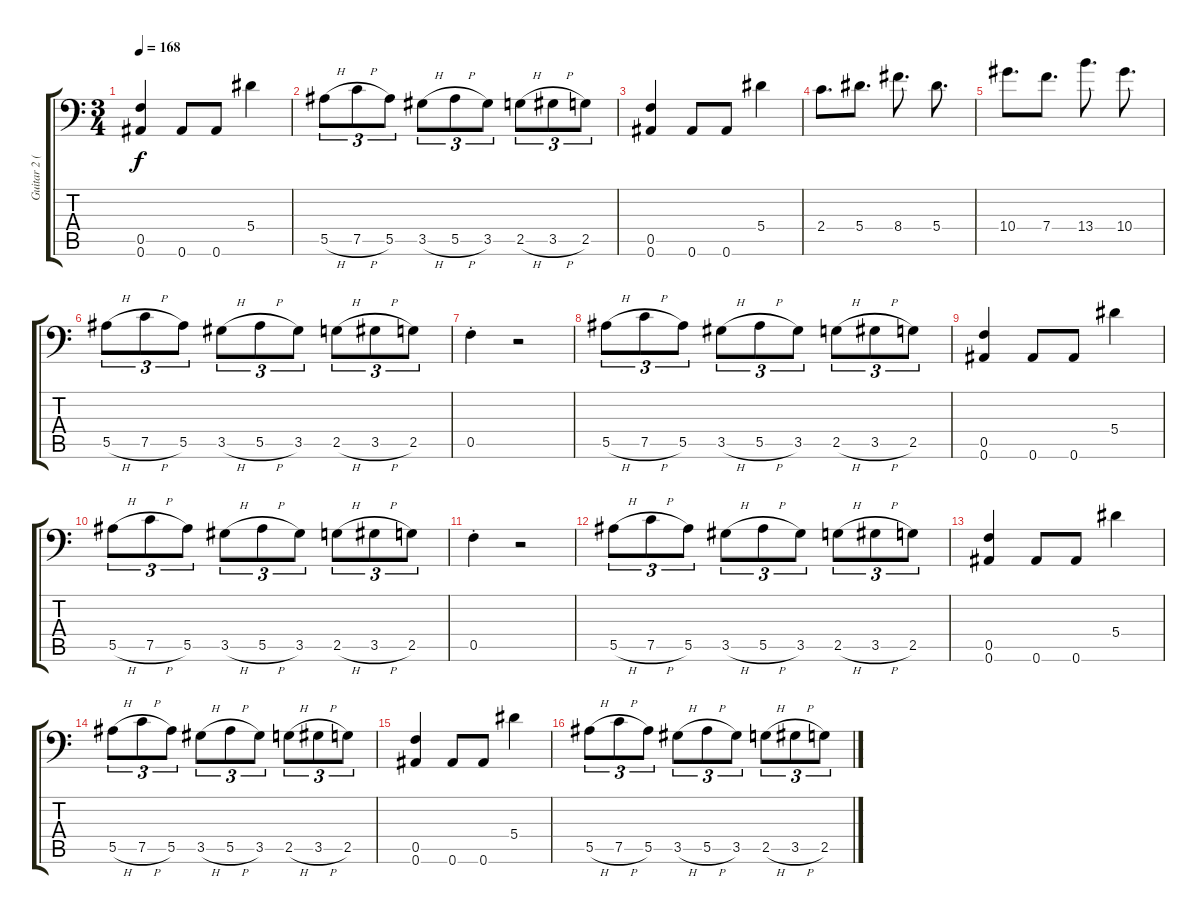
\track ("Guitar 2 (Right Guitar)" "Guitar 2 (") {instrument distortionguitar}
\staff {score tabs}
\tuning (C4 G3 Eb3 Bb2 F2 Bb1) {hide}
\ts (3 4)
\tempo 168
\clef f4
\ks c
(0.5 0.6).4{dy f} 0.6.8 0.6.8 5.4.4 |
5.5{h}.8{tu (3 2)} 7.5{h}.8{tu (3 2)} 5.5.8{tu (3 2)} 3.5{h}.8{tu (3 2)} 5.5{h}.8{tu (3 2)} 3.5.8{tu (3 2)} 2.5{h}.8{tu (3 2)} 3.5{h}.8{tu (3 2)} 2.5.8{tu (3 2)} |
(0.5 0.6).4 0.6.8 0.6.8 5.4.4 |
2.4.8{d} 5.4.8{d} 8.4.8{d} 5.4.8{d} |
10.4.8{d} 7.4.8{d} 13.4.8{d} 10.4.8{d} |
5.5{h}.8{tu (3 2)} 7.5{h}.8{tu (3 2)} 5.5.8{tu (3 2)} 3.5{h}.8{tu (3 2)} 5.5{h}.8{tu (3 2)} 3.5.8{tu (3 2)} 2.5{h}.8{tu (3 2)} 3.5{h}.8{tu (3 2)} 2.5.8{tu (3 2)} |
0.5{st}.4 r.2 |
5.5{h}.8{tu (3 2)} 7.5{h}.8{tu (3 2)} 5.5.8{tu (3 2)} 3.5{h}.8{tu (3 2)} 5.5{h}.8{tu (3 2)} 3.5.8{tu (3 2)} 2.5{h}.8{tu (3 2)} 3.5{h}.8{tu (3 2)} 2.5.8{tu (3 2)} |
(0.5 0.6).4 0.6.8 0.6.8 5.4.4 |
5.5{h}.8{tu (3 2)} 7.5{h}.8{tu (3 2)} 5.5.8{tu (3 2)} 3.5{h}.8{tu (3 2)} 5.5{h}.8{tu (3 2)} 3.5.8{tu (3 2)} 2.5{h}.8{tu (3 2)} 3.5{h}.8{tu (3 2)} 2.5.8{tu (3 2)} |
0.5{st}.4 r.2 |
5.5{h}.8{tu (3 2)} 7.5{h}.8{tu (3 2)} 5.5.8{tu (3 2)} 3.5{h}.8{tu (3 2)} 5.5{h}.8{tu (3 2)} 3.5.8{tu (3 2)} 2.5{h}.8{tu (3 2)} 3.5{h}.8{tu (3 2)} 2.5.8{tu (3 2)} |
(0.5 0.6).4 0.6.8 0.6.8 5.4.4 |
5.5{h}.8{tu (3 2)} 7.5{h}.8{tu (3 2)} 5.5.8{tu (3 2)} 3.5{h}.8{tu (3 2)} 5.5{h}.8{tu (3 2)} 3.5.8{tu (3 2)} 2.5{h}.8{tu (3 2)} 3.5{h}.8{tu (3 2)} 2.5.8{tu (3 2)} |
(0.5 0.6).4 0.6.8 0.6.8 5.4.4 |
5.5{h}.8{tu (3 2)} 7.5{h}.8{tu (3 2)} 5.5.8{tu (3 2)} 3.5{h}.8{tu (3 2)} 5.5{h}.8{tu (3 2)} 3.5.8{tu (3 2)} 2.5{h}.8{tu (3 2)} 3.5{h}.8{tu (3 2)} 2.5.8{tu (3 2)}
